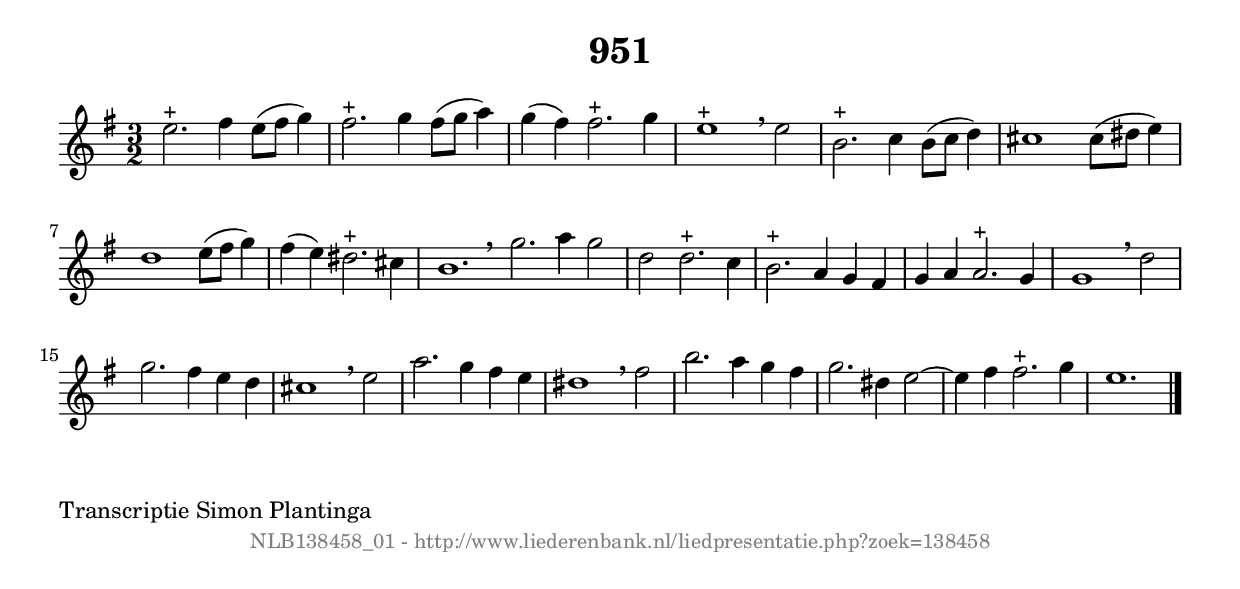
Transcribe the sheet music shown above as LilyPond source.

%
% produced by wce2krn 1.64 (7 June 2014)
%
\version"2.16"
#(append! paper-alist '(("long" . (cons (* 210 mm) (* 2000 mm)))))
#(set-default-paper-size "long")
sb = {\breathe}
mBreak = {\breathe }
bBreak = {\breathe }
x = {\once\override NoteHead #'style = #'cross }
gl=\glissando
itime={\override Staff.TimeSignature #'stencil = ##f }
ficta = {\once\set suggestAccidentals = ##t}
fine = {\once\override Score.RehearsalMark #'self-alignment-X = #1 \mark \markup {\italic{Fine}}}
dc = {\once\override Score.RehearsalMark #'self-alignment-X = #1 \mark \markup {\italic{D.C.}}}
dcf = {\once\override Score.RehearsalMark #'self-alignment-X = #1 \mark \markup {\italic{D.C. al Fine}}}
dcc = {\once\override Score.RehearsalMark #'self-alignment-X = #1 \mark \markup {\italic{D.C. al Coda}}}
ds = {\once\override Score.RehearsalMark #'self-alignment-X = #1 \mark \markup {\italic{D.S.}}}
dsf = {\once\override Score.RehearsalMark #'self-alignment-X = #1 \mark \markup {\italic{D.S. al Fine}}}
dsc = {\once\override Score.RehearsalMark #'self-alignment-X = #1 \mark \markup {\italic{D.S. al Coda}}}
pv = {\set Score.repeatCommands = #'((volta "1"))}
sv = {\set Score.repeatCommands = #'((volta "2"))}
tv = {\set Score.repeatCommands = #'((volta "3"))}
qv = {\set Score.repeatCommands = #'((volta "4"))}
xv = {\set Score.repeatCommands = #'((volta #f))}
\header{ tagline = ""
title = "951"
}
\score {{
\key e \minor
\relative g'
{
\set melismaBusyProperties = #'()
\time 3/2
\tempo 4=120
\override Score.MetronomeMark #'transparent = ##t
\override Score.RehearsalMark #'break-visibility = #(vector #t #t #f)
e'2.^"+" fis4 e8( fis8 g4) | fis2.^"+" g4 fis8( g8 a4) | g4( fis4) fis2.^"+" g4 | e1^"+" \mBreak
e2 | b2.^"+" c4 b8( c8 d4) | cis1 cis8( dis8 e4) | d1 e8( fis8 g4) | fis4( e4) dis2.^"+" cis4 | b1. \bar ":|:" \bBreak
g'2. a4 g2 | d2 d2.^"+" c4 | b2.^"+" a4 g4 fis4 | g4 a4 a2.^"+" g4 | g1 \mBreak
d'2 | g2. fis4 e4 d4 | cis1 \sb e2 | a2. g4 fis4 e4 | dis1 \sb fis2 | b2. a4 g4 fis4 | g2. dis4 e2~ | e4 fis4 fis2.^"+" g4 | e1. \bar "|."
 }}
 \midi { }
 \layout {
            indent = 0.0\cm
}
}
\markup { \wordwrap-string #" 
Transcriptie Simon Plantinga
"}
\markup { \vspace #0 } \markup { \with-color #grey \fill-line { \center-column { \smaller "NLB138458_01 - http://www.liederenbank.nl/liedpresentatie.php?zoek=138458" } } }
